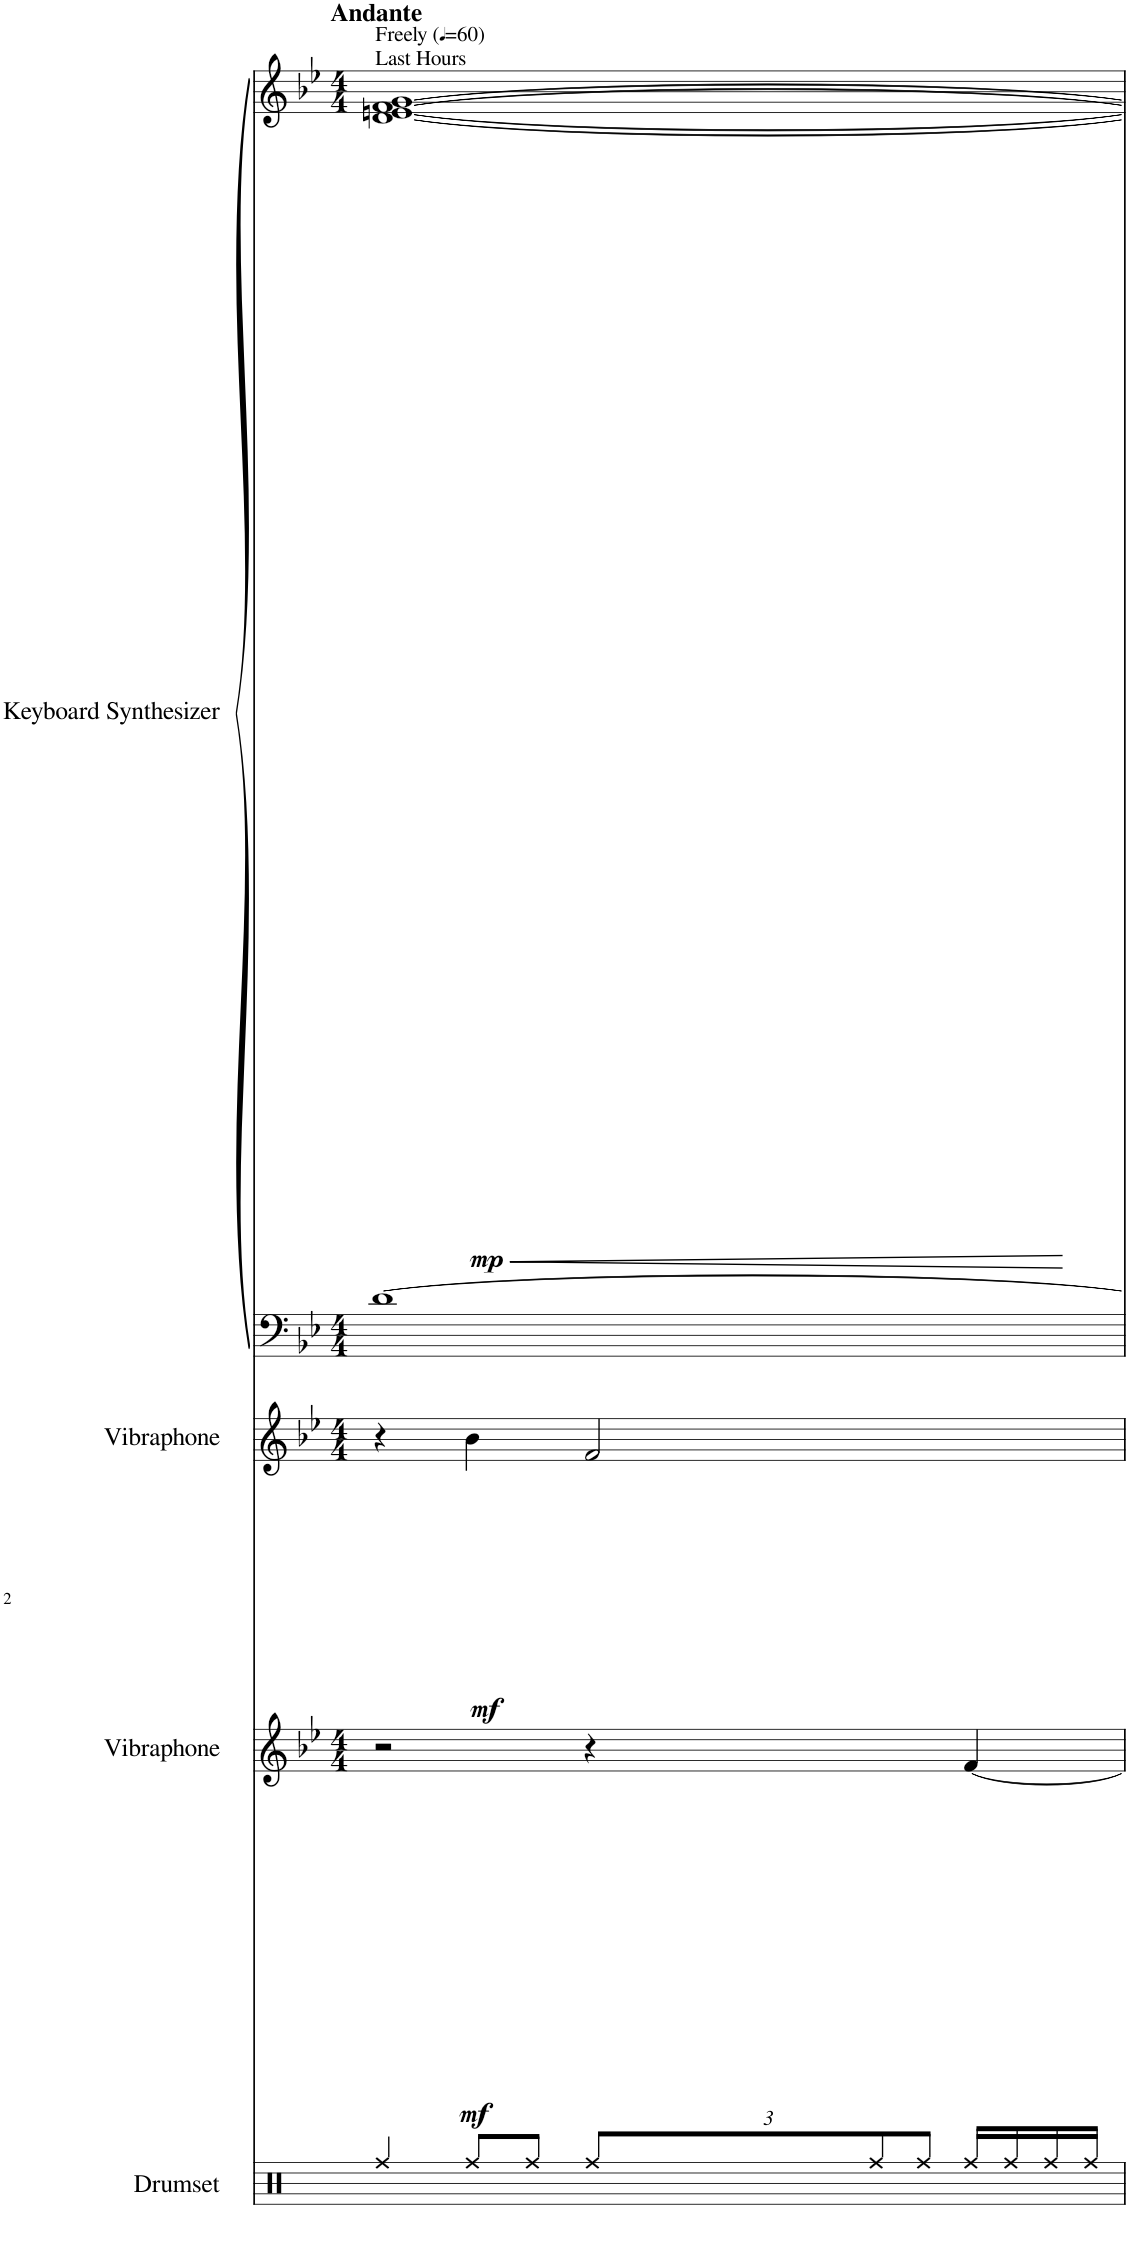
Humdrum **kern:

**kern	**dynam	**kern	**dynam	**kern	**kern	**dynam
*part3	*part3	*part2	*part2	*part1	*part1	*part1
*staff4	*staff4	*staff3	*staff3	*staff2	*staff1	*staff1/2
*I"Vibraphone	*	*I"Vibraphone	*	*I"Keyboard Synthesizer	*	*
*I'Vib.	*	*I'Vib.	*	*I'Synth.	*	*
*clefG2	*	*clefG2	*	*clefF4	*clefG2	*
*k[b-e-]	*	*k[b-e-]	*	*k[b-e-]	*k[b-e-]	*
*M4/4	*	*M4/4	*	*M4/4	*M4/4	*
*MM60	*	*MM60	*	*MM60	*MM60	*
=1	=1	=1	=1	=1	=1	=1
!	!	!	!	!	!LO:TX:a:t=Last Hours	!
!	!	!	!	!	!LO:TX:a:t=Freely	!
!	!LO:DY:b	!	!LO:DY:b	!	!	!LO:HP:b
!	!	!	!	!	!	!LO:DY:n=1:b
2r	mf	4r	mf	[1d	[1d [1en [1f [1g	< mp
.	.	4b-\	.	.	.	.
4r	.	2f/	.	.	.	.
[4f/	.	.	.	.	.	.
.	.	.	.	.	.	[
=	=	=	=	=	=	=
*-	*-	*-	*-	*-	*-	*-
